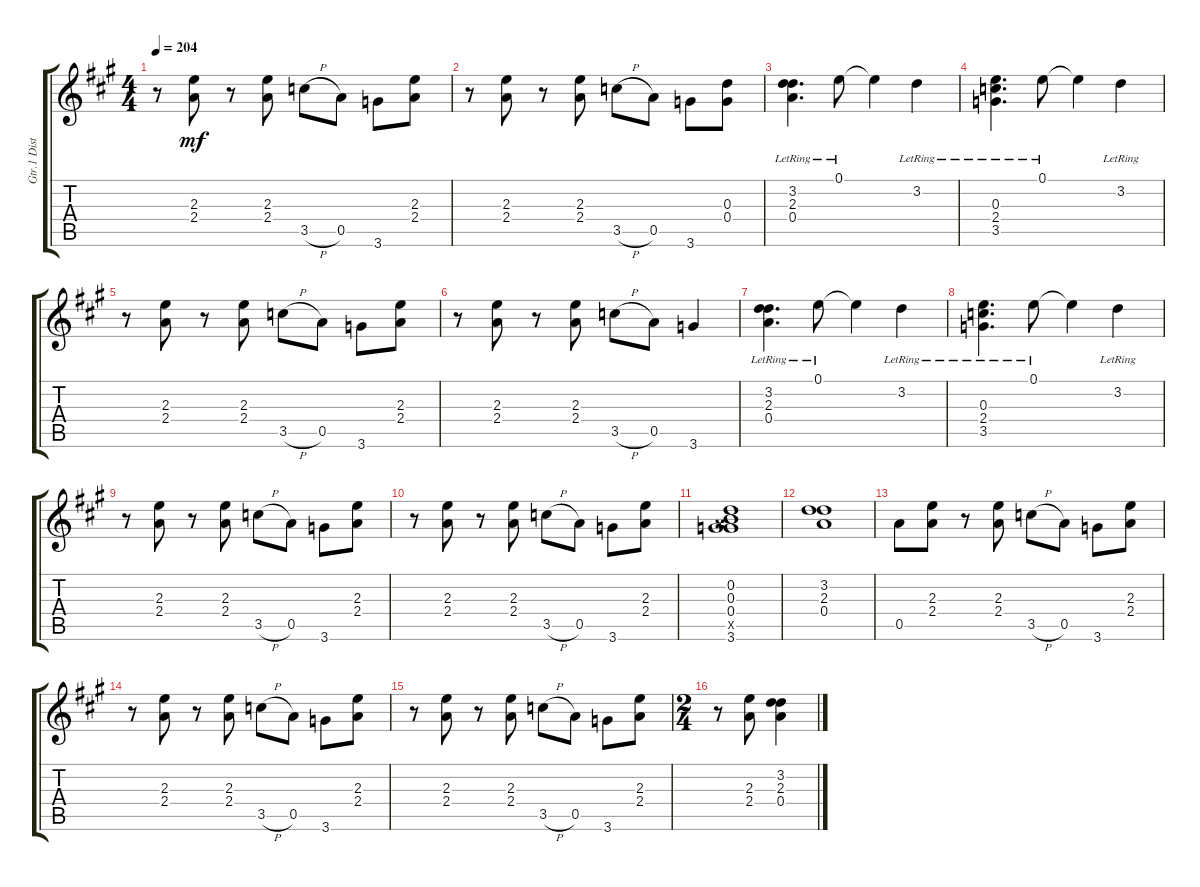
\track ("Gtr.1 Distortion" "Gtr.1 Dist") {instrument distortionguitar}
\staff {score tabs}
\tuning (E4 B3 G3 D4 A3 E3) {hide}
\ts (4 4)
\tempo 204
\clef g2
\ks a
r.8{dy mf} (2.3 2.4).8 r.8 (2.3 2.4).8 3.5{h}.8 0.5.8 3.6.8 (2.3 2.4).8 |
r.8 (2.3 2.4).8 r.8 (2.3 2.4).8 3.5{h}.8 0.5.8 3.6.8 (0.3 0.4).8 |
(3.2{lr} 2.3{lr} 0.4{lr}).4{d} 0.1{lr}.8 0.1{t}.4 3.2{lr}.4 |
(0.3{lr} 2.4{lr} 3.5{lr}).4{d} 0.1{lr}.8 0.1{t}.4 3.2{lr}.4 |
r.8 (2.3 2.4).8 r.8 (2.3 2.4).8 3.5{h}.8 0.5.8 3.6.8 (2.3 2.4).8 |
r.8 (2.3 2.4).8 r.8 (2.3 2.4).8 3.5{h}.8 0.5.8 3.6.4 |
(3.2{lr} 2.3{lr} 0.4{lr}).4{d} 0.1{lr}.8 0.1{t}.4 3.2{lr}.4 |
(0.3{lr} 2.4{lr} 3.5{lr}).4{d} 0.1{lr}.8 0.1{t}.4 3.2{lr}.4 |
r.8 (2.3 2.4).8 r.8 (2.3 2.4).8 3.5{h}.8 0.5.8 3.6.8 (2.3 2.4).8 |
r.8 (2.3 2.4).8 r.8 (2.3 2.4).8 3.5{h}.8 0.5.8 3.6.8 (2.3 2.4).8 |
(0.2 0.3 0.4 0.5{x} 3.6).1 |
(3.2 2.3 0.4).1 |
0.5.8 (2.3 2.4).8 r.8 (2.3 2.4).8 3.5{h}.8 0.5.8 3.6.8 (2.3 2.4).8 |
r.8 (2.3 2.4).8 r.8 (2.3 2.4).8 3.5{h}.8 0.5.8 3.6.8 (2.3 2.4).8 |
r.8 (2.3 2.4).8 r.8 (2.3 2.4).8 3.5{h}.8 0.5.8 3.6.8 (2.3 2.4).8 |
\ts (2 4)
r.8 (2.3 2.4).8 (3.2 2.3 0.4).4
